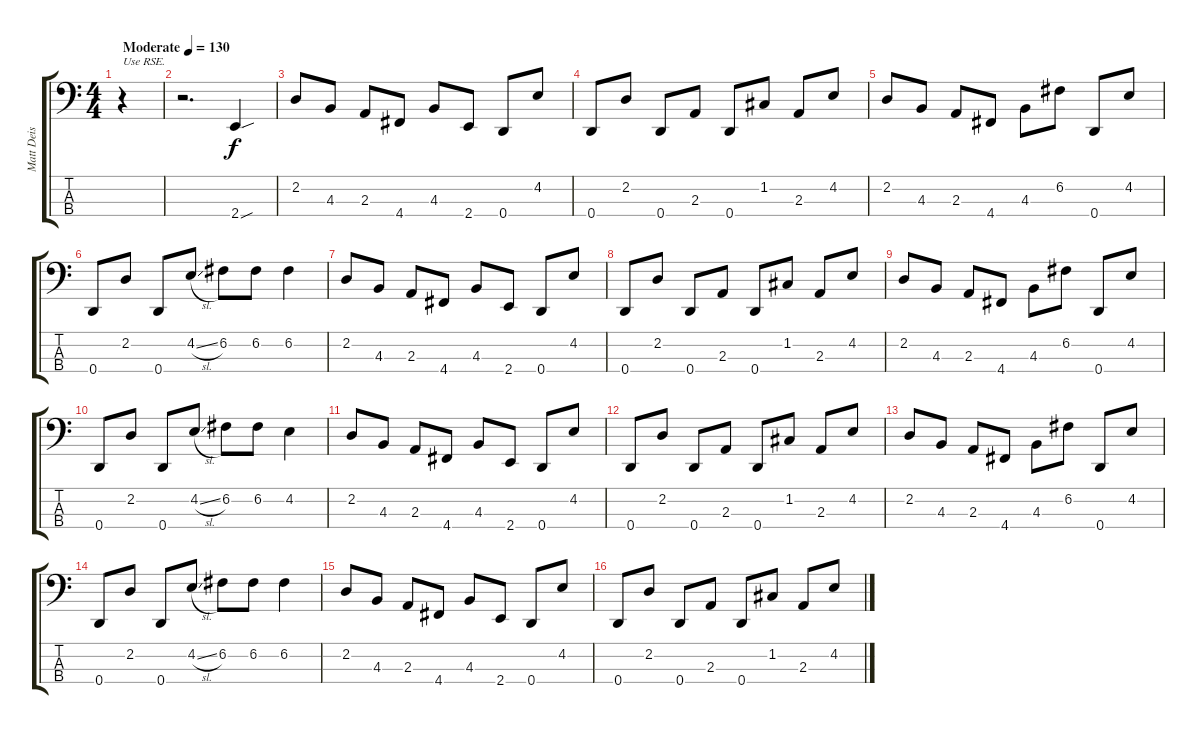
\track ("Matt Deis" "Matt Deis") {instrument electricbassfinger}
\staff {score tabs}
\tuning (F2 C2 G1 D1) {hide}
\ts (4 4)
\tempo (130 "Moderate")
\clef f4
\ks c
r.4{txt "Use RSE." dy f instrument electricbassfinger} |
r.2{d} 2.4{sou}.4 |
2.2.8 4.3.8 2.3.8 4.4.8 4.3.8 2.4.8 0.4.8 4.2.8 |
0.4.8 2.2.8 0.4.8 2.3.8 0.4.8 1.2.8 2.3.8 4.2.8 |
2.2.8 4.3.8 2.3.8 4.4.8 4.3.8 6.2.8 0.4.8 4.2.8 |
0.4.8 2.2.8 0.4.8 4.2{sl}.8 6.2.8 6.2.8 6.2.4 |
2.2.8 4.3.8 2.3.8 4.4.8 4.3.8 2.4.8 0.4.8 4.2.8 |
0.4.8 2.2.8 0.4.8 2.3.8 0.4.8 1.2.8 2.3.8 4.2.8 |
2.2.8 4.3.8 2.3.8 4.4.8 4.3.8 6.2.8 0.4.8 4.2.8 |
0.4.8 2.2.8 0.4.8 4.2{sl}.8 6.2.8 6.2.8 4.2.4 |
2.2.8 4.3.8 2.3.8 4.4.8 4.3.8 2.4.8 0.4.8 4.2.8 |
0.4.8 2.2.8 0.4.8 2.3.8 0.4.8 1.2.8 2.3.8 4.2.8 |
2.2.8 4.3.8 2.3.8 4.4.8 4.3.8 6.2.8 0.4.8 4.2.8 |
0.4.8 2.2.8 0.4.8 4.2{sl}.8 6.2.8 6.2.8 6.2.4 |
2.2.8 4.3.8 2.3.8 4.4.8 4.3.8 2.4.8 0.4.8 4.2.8 |
0.4.8 2.2.8 0.4.8 2.3.8 0.4.8 1.2.8 2.3.8 4.2.8
